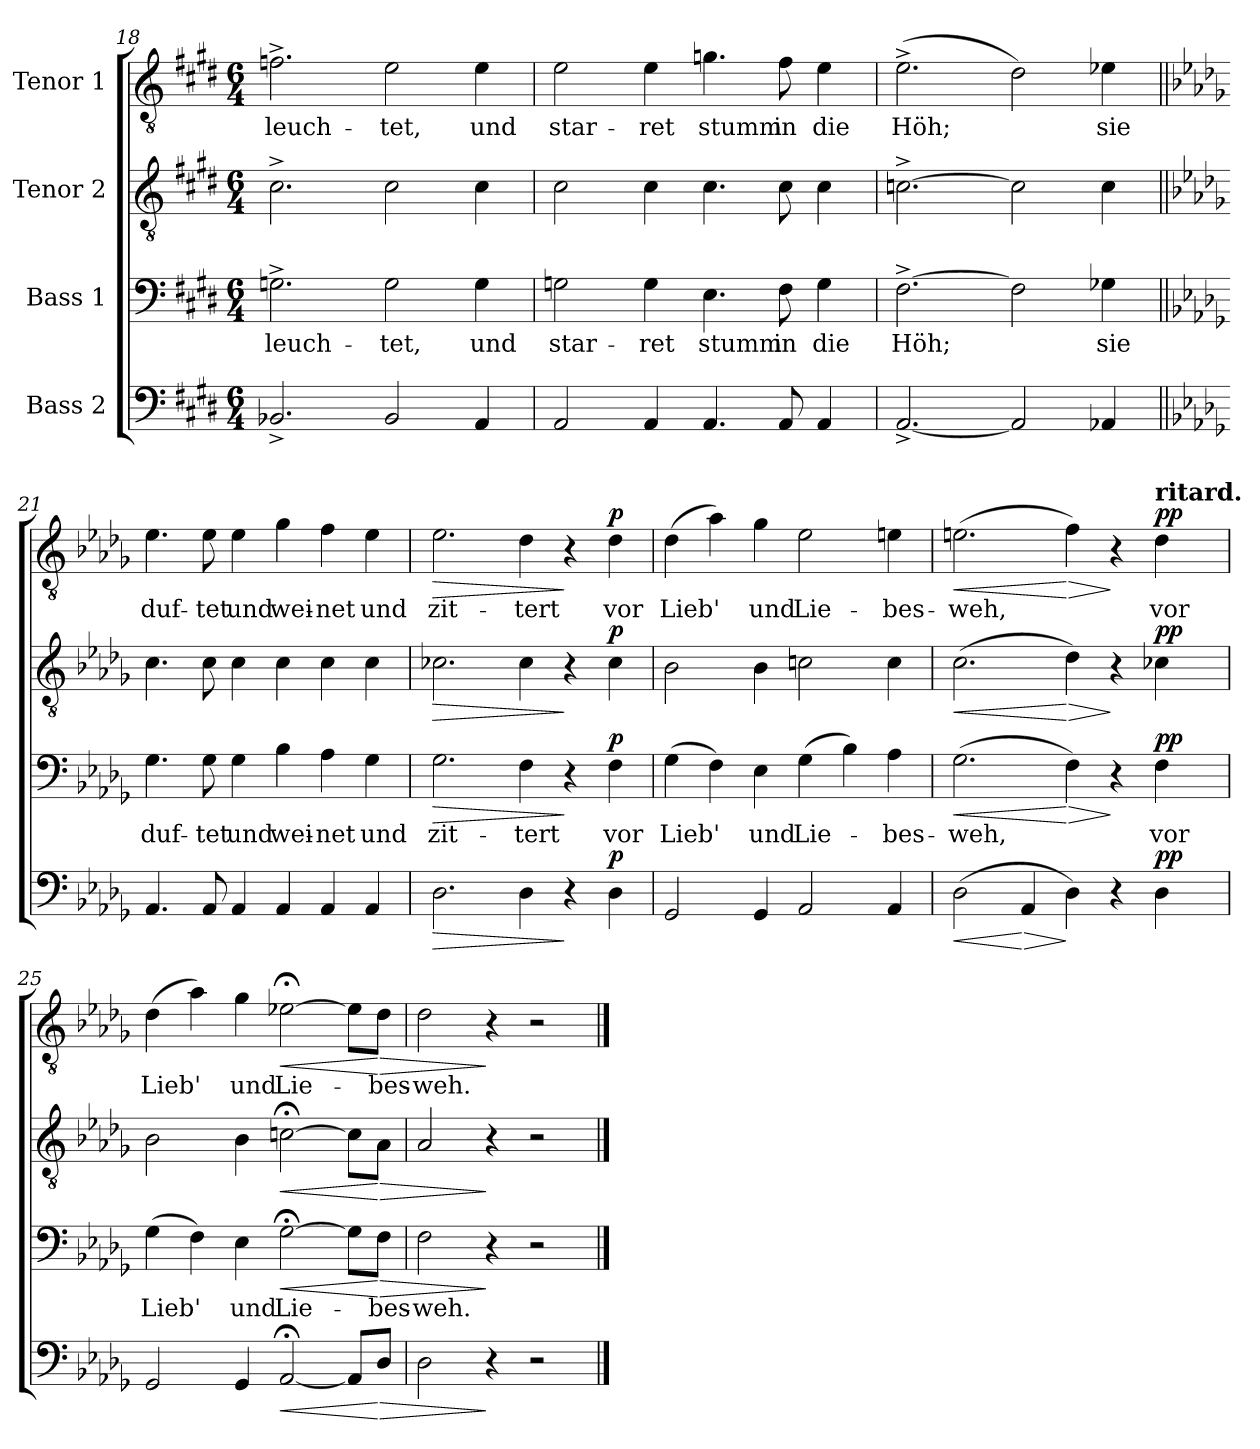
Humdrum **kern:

**kern	**dynam	**kern	**text	**dynam	**kern	**dynam	**kern	**text	**dynam
*part4	*part4	*part3	*part3	*part3	*part2	*part2	*part1	*part1	*part1
*staff4	*staff4	*staff3	*staff3	*staff3	*staff2	*staff2	*staff1	*staff1	*staff1
*I"Bass 2	*	*I"Bass 1	*	*	*I"Tenor 2	*	*I"Tenor 1	*	*
*clefF4	*	*clefF4	*	*	*clefGv2	*	*clefGv2	*	*
*k[f#c#g#d#]	*	*k[f#c#g#d#]	*	*	*k[f#c#g#d#]	*	*k[f#c#g#d#]	*	*
*M6/4	*	*M6/4	*	*	*M6/4	*	*M6/4	*	*
=18	=18	=18	=18	=18	=18	=18	=18	=18	=18
2.BB-X^/	.	2.Gn^\	leuch-	.	2.c#^\	.	2.fn^\	leuch-	.
2BB-/	.	2G\	-tet,	.	2c#\	.	2e\	-tet,	.
4AA/	.	4G\	und	.	4c#\	.	4e\	und	.
!!LO:LB:g=z
=19	=19	=19	=19	=19	=19	=19	=19	=19	=19
2AA/	.	2Gn\	star-	.	2c#\	.	2e\	star-	.
4AA/	.	4G\	-ret	.	4c#\	.	4e\	-ret	.
4.AA/	.	4.E\	stumm	.	4.c#\	.	4.gn\	stumm	.
8AA/	.	8F#\	in	.	8c#\	.	8f#\	in	.
4AA/	.	4G\	die	.	4c#\	.	4e\	die	.
=20	=20	=20	=20	=20	=20	=20	=20	=20	=20
[2.AA^/	.	[2.F#^\	Höh;	.	[2.cn^\	.	(2.e^\	Höh;	.
2AA/]	.	2F#\]	.	.	2c\]	.	2d#\)	.	.
4AA-X/	.	4G-X\	sie	.	4c\	.	4e-X\	sie	.
=21||	=21||	=21||	=21||	=21||	=21||	=21||	=21||	=21||	=21||
*k[b-e-a-d-g-]	*	*k[b-e-a-d-g-]	*	*	*k[b-e-a-d-g-]	*	*k[b-e-a-d-g-]	*	*
4.AA-/	.	4.G-\	duf-	.	4.c\	.	4.e-\	duf-	.
8AA-/	.	8G-\	-tet	.	8c\	.	8e-\	-tet	.
4AA-/	.	4G-\	und	.	4c\	.	4e-\	und	.
4AA-/	.	4B-\	wei-	.	4c\	.	4g-\	wei-	.
4AA-/	.	4A-\	-net	.	4c\	.	4f\	-net	.
4AA-/	.	4G-\	und	.	4c\	.	4e-\	und	.
=22	=22	=22	=22	=22	=22	=22	=22	=22	=22
!	!LO:HP:b	!	!	!LO:HP:b	!	!LO:HP:b	!	!	!LO:HP:b
2.D-\	>	2.G-\	zit-	>	2.c-X\	>	2.e-\	zit-	>
4D-\	.	4F\	-tert	.	4c-\	.	4d-\	-tert	.
4r	]	4r	.	]	4r	]	4r	.	]
!	!LO:DY:a	!	!	!LO:DY:a	!	!LO:DY:a	!	!	!LO:DY:a
4D-\	p	4F\	vor	p	4c-\	p	4d-\	vor	p
!!LO:LB:g=z
=23	=23	=23	=23	=23	=23	=23	=23	=23	=23
2GG-/	.	(4G-\	Lieb'	.	2B-\	.	(4d-\	-Lieb'	.
.	.	4F\)	.	.	.	.	4a-\)	.	.
4GG-/	.	4E-\	und	.	4B-\	.	4g-\	und	.
2AA-/	.	(4G-\	Lie-	.	2cn\	.	2e-\	Lie-	.
.	.	4B-\)	.	.	.	.	.	.	.
4AA-/	.	4A-\	-bes-	.	4c\	.	4en\	-bes-	.
=24	=24	=24	=24	=24	=24	=24	=24	=24	=24
!	!LO:HP:b	!	!	!LO:HP:b	!	!LO:HP:b	!	!	!LO:HP:b
(2D-\	<	(2.G-\	-weh,	<	(2.c\	<	(2.en\	-weh,	<
!	!LO:HP:n=1:b	!	!	!	!	!	!	!	!
4AA-/	[ >	.	.	.	.	.	.	.	.
!	!	!	!	!LO:HP:n=1:b	!	!LO:HP:n=1:b	!	!	!LO:HP:n=1:b
4D-\)	]	4F\)	.	[ >	4d-\)	[ >	4f\)	.	[ >
4r	.	4r	.	]	4r	]	4r	.	]
!	!	!	!	!	!	!	!LO:TX:a:B:t=ritard.	!	!
!	!LO:DY:a	!	!	!LO:DY:a	!	!LO:DY:a	!	!	!LO:DY:a
4D-\	pp	4F\	vor	pp	4c-X\	pp	4d-\	vor	pp
=25	=25	=25	=25	=25	=25	=25	=25	=25	=25
2GG-/	.	(4G-\	-Lieb'	.	2B-\	.	(4d-\	Lieb'	.
.	.	4F\)	.	.	.	.	4a-\)	.	.
4GG-/	.	4E-\	und	.	4B-\	.	4g-\	und	.
!	!LO:HP:b	!	!	!LO:HP:b	!	!LO:HP:b	!	!	!LO:HP:b
[2AA-;</	<	[2G-;<\	Lie-	<	[2cn;<\	<	[2e-X;<\	Lie-	<
8AA-/L]	.	8G-\L]	.	.	8c\L]	.	8e-\L]	.	.
!	!LO:HP:n=1:b	!	!	!LO:HP:n=1:b	!	!LO:HP:n=1:b	!	!	!LO:HP:n=1:b
8D-/J	[ >	8F\J	-bes-	[ >	8A-\J	[ >	8d-\J	-bes-	[ >
=26	=26	=26	=26	=26	=26	=26	=26	=26	=26
2D-\	.	2F\	-weh.	.	2A-/	.	2d-\	-weh.	.
4r	]	4r	.	]	4r	]	4r	.	]
2r	.	2r	.	.	2r	.	2r	.	.
==	==	==	==	==	==	==	==	==	==
*-	*-	*-	*-	*-	*-	*-	*-	*-	*-
